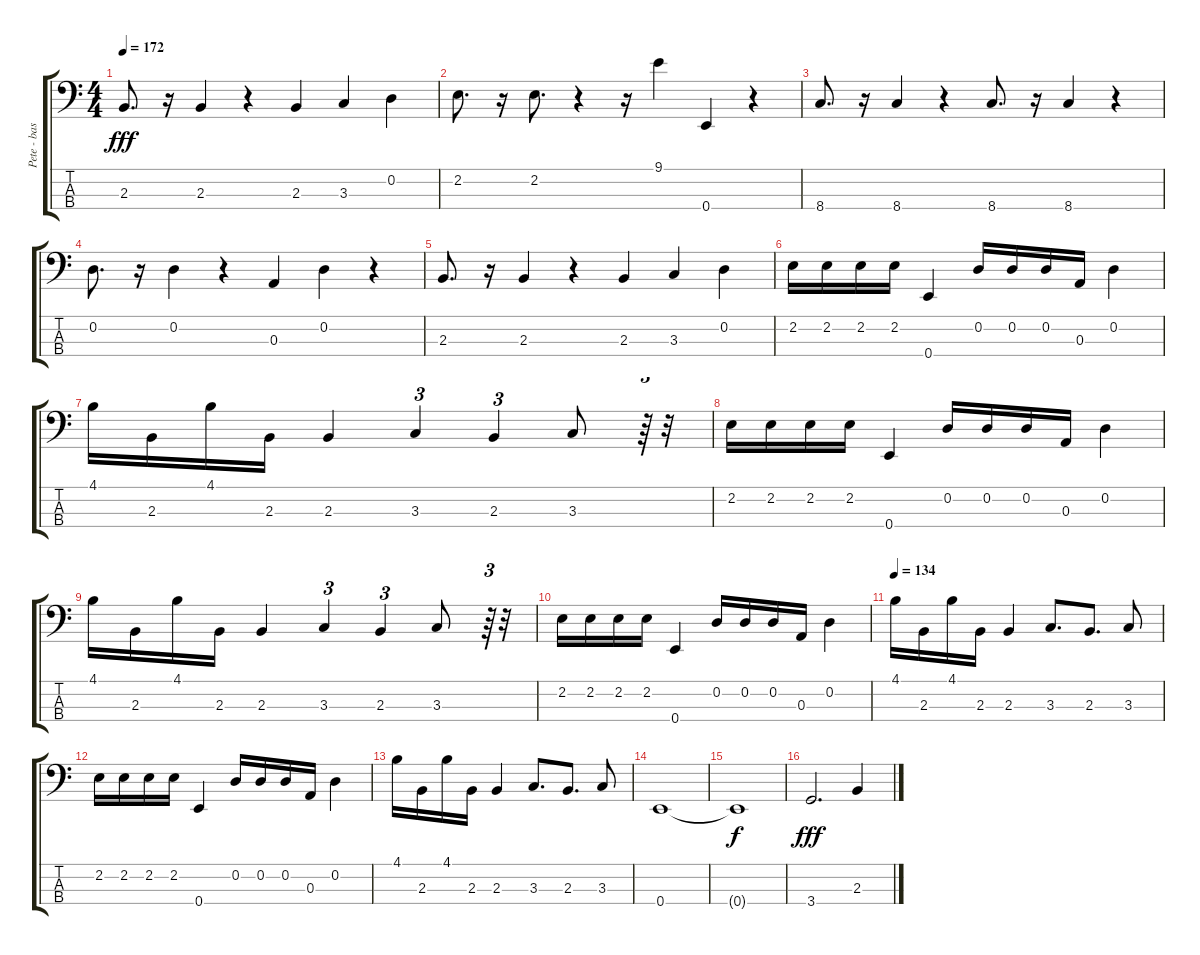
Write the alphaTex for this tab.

\track ("Pete - bass guitar" "Pete - bas") {instrument electricbassfinger}
\staff {score tabs}
\tuning (G2 D2 A1 E1) {hide}
\ts (4 4)
\tempo 172
\clef f4
\ks c
2.3.8{d dy fff} r.16 2.3.4 r.4 2.3.4 3.3.4 0.2.4 |
2.2.8{d} r.16 2.2.8{d} r.4 r.16 9.1.4 0.4.4 r.4 |
\tempo (126 1.390625)
8.4.8{d} r.16 8.4.4 r.4 8.4.8{d} r.16 8.4.4 r.4 |
0.2.8{d} r.16 0.2.4 r.4 0.3.4 0.2.4 r.4 |
2.3.8{d} r.16 2.3.4 r.4 2.3.4 3.3.4 0.2.4 |
2.2.16 2.2.16 2.2.16 2.2.16 0.4.4 0.2.16 0.2.16 0.2.16 0.3.16 0.2.4 |
4.1.16 2.3.16 4.1.16 2.3.16 2.3.4 3.3.4{tu (3 2)} 2.3.4{tu (3 2)} 3.3.8 r.64{tu (3 2)} r.32 |
2.2.16 2.2.16 2.2.16 2.2.16 0.4.4 0.2.16 0.2.16 0.2.16 0.3.16 0.2.4 |
4.1.16 2.3.16 4.1.16 2.3.16 2.3.4 3.3.4{tu (3 2)} 2.3.4{tu (3 2)} 3.3.8 r.64{tu (3 2)} r.32 |
2.2.16 2.2.16 2.2.16 2.2.16 0.4.4 0.2.16 0.2.16 0.2.16 0.3.16 0.2.4 |
\tempo 134
4.1.16 2.3.16 4.1.16 2.3.16 2.3.4 3.3.8{d} 2.3.8{d} 3.3.8 |
2.2.16 2.2.16 2.2.16 2.2.16 0.4.4 0.2.16 0.2.16 0.2.16 0.3.16 0.2.4 |
4.1.16 2.3.16 4.1.16 2.3.16 2.3.4 3.3.8{d} 2.3.8{d} 3.3.8 |
0.4.1 |
0.4{t}.1{dy f} |
3.4.2{d dy fff} 2.3.4
